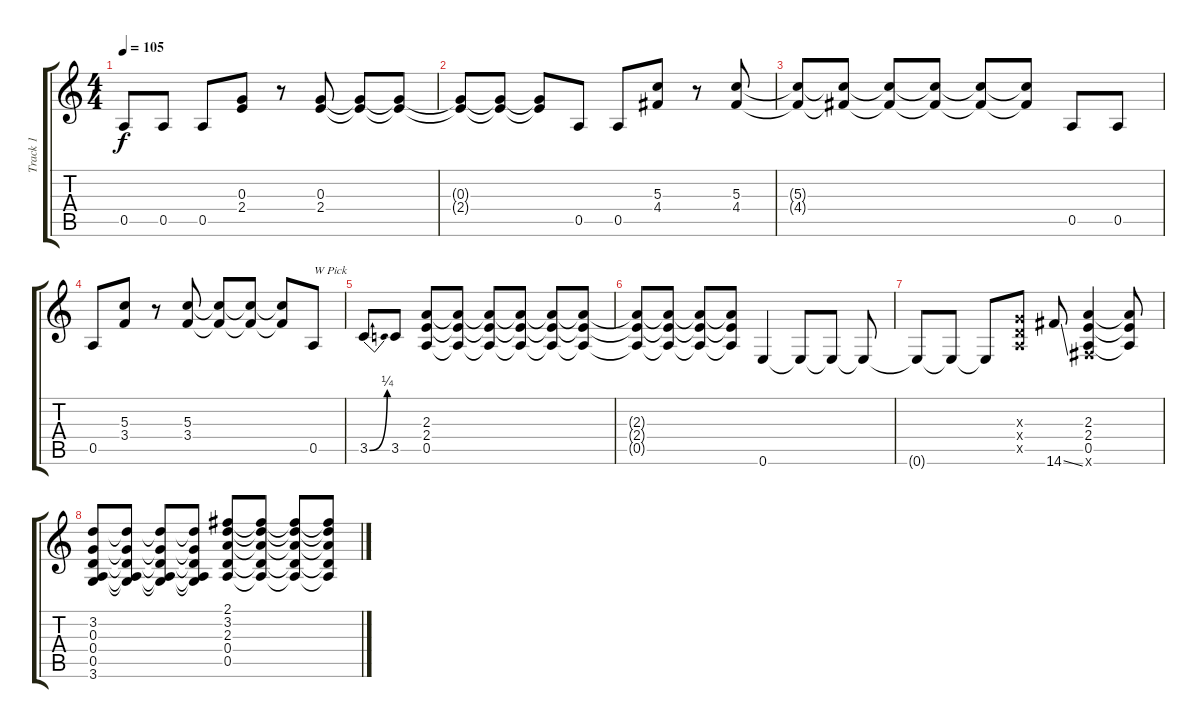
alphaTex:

\track ("Track 1" "Track 1") {instrument distortionguitar}
\staff {score tabs}
\tuning (E4 B3 G3 D3 A2 E2) {hide}
\ts (4 4)
\tempo 105
\clef g2
\ks c
0.5.8{dy f} 0.5.8 0.5.8 (0.3 2.4).8 r.8 (0.3 2.4).8 (0.3{t} 2.4{t}).8 (0.3{t} 2.4{t}).8 |
(0.3{t} 2.4{t}).8 (0.3{t} 2.4{t}).8 (0.3{t} 2.4{t}).8 0.5.8 0.5.8 (5.3 4.4).8 r.8 (5.3 4.4).8 |
(5.3{t} 4.4{t}).8 (5.3{t} 4.4{t}).8 (5.3{t} 4.4{t}).8 (5.3{t} 4.4{t}).8 (5.3{t} 4.4{t}).8 (5.3{t} 4.4{t}).8 0.5.8 0.5.8 |
0.5.8 (5.3 3.4).8 r.8 (5.3 3.4).8 (5.3{t} 3.4{t}).8 (5.3{t} 3.4{t}).8 (5.3{t} 3.4{t}).8 0.5.8{txt "W Pick"} |
3.5{be (bend 0 0 60 1)}.8 3.5.8 (2.3 2.4 0.5).8 (2.3{t} 2.4{t} 0.5{t}).8 (2.3{t} 2.4{t} 0.5{t}).8 (2.3{t} 2.4{t} 0.5{t}).8 (2.3{t} 2.4{t} 0.5{t}).8 (2.3{t} 2.4{t} 0.5{t}).8 |
(2.3{t} 2.4{t} 0.5{t}).8 (2.3{t} 2.4{t} 0.5{t}).8 (2.3{t} 2.4{t} 0.5{t}).8 (2.3{t} 2.4{t} 0.5{t}).8 0.6.4 0.6{t}.8 0.6{t}.8 0.6{t}.8 |
0.6{t}.8 0.6{t}.8 0.6{t}.8 (0.3{x} 0.4{x} 0.5{x}).8 14.6{ss}.8 (2.3 2.4 0.5 2.6{x}).4 (2.3{t} 2.4{t} 0.5{t}).8 |
(3.2 0.3 0.4 0.5 3.6).8 (3.2{t} 0.3{t} 0.4{t} 0.5{t} 3.6{t}).8 (3.2{t} 0.3{t} 0.4{t} 0.5{t} 3.6{t}).8 (3.2{t} 0.3{t} 0.4{t} 0.5{t} 3.6{t}).8 (2.1 3.2 2.3 0.4 0.5).8 (2.1{t} 3.2{t} 2.3{t} 0.4{t} 0.5{t}).8 (2.1{t} 3.2{t} 2.3{t} 0.4{t} 0.5{t}).8 (2.1{t} 3.2{t} 2.3{t} 0.4{t} 0.5{t}).8
